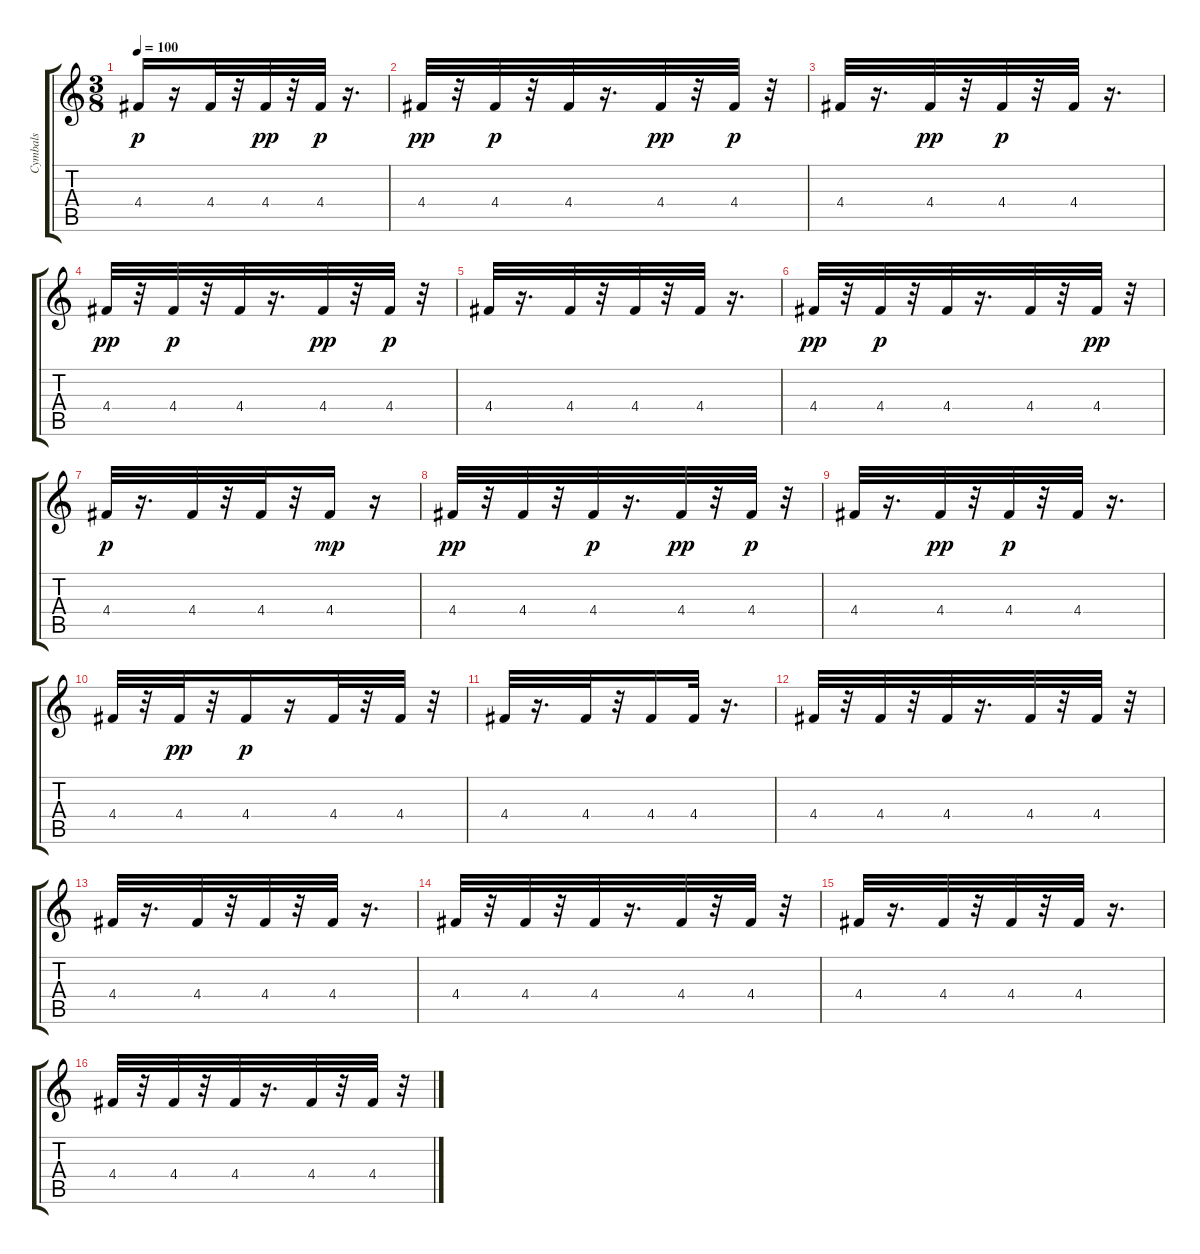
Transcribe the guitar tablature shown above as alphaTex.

\track ("Cymbals" "Cymbals") {instrument acousticguitarnylon}
\staff {score tabs}
\tuning (E4 B3 G3 D3 A2 E2) {hide}
\ts (3 8)
\tempo 100
\clef g2
\ks c
4.4.16{dy p} r.16 4.4.32 r.32 4.4.32{dy pp} r.32 4.4.32{dy p} r.16{d} |
4.4.32{dy pp} r.32 4.4.32{dy p} r.32 4.4.32 r.16{d} 4.4.32{dy pp} r.32 4.4.32{dy p} r.32 |
4.4.32 r.16{d} 4.4.32{dy pp} r.32 4.4.32{dy p} r.32 4.4.32 r.16{d} |
4.4.32{dy pp} r.32 4.4.32{dy p} r.32 4.4.32 r.16{d} 4.4.32{dy pp} r.32 4.4.32{dy p} r.32 |
4.4.32 r.16{d} 4.4.32 r.32 4.4.32 r.32 4.4.32 r.16{d} |
4.4.32{dy pp} r.32 4.4.32{dy p} r.32 4.4.32 r.16{d} 4.4.32 r.32 4.4.32{dy pp} r.32 |
4.4.32{dy p} r.16{d} 4.4.32 r.32 4.4.32 r.32 4.4.16{dy mp} r.16 |
4.4.32{dy pp} r.32 4.4.32 r.32 4.4.32{dy p} r.16{d} 4.4.32{dy pp} r.32 4.4.32{dy p} r.32 |
4.4.32 r.16{d} 4.4.32{dy pp} r.32 4.4.32{dy p} r.32 4.4.32 r.16{d} |
4.4.32 r.32 4.4.32{dy pp} r.32 4.4.16{dy p} r.16 4.4.32 r.32 4.4.32 r.32 |
4.4.32 r.16{d} 4.4.32 r.32 4.4.16 4.4.32 r.16{d} |
4.4.32 r.32 4.4.32 r.32 4.4.32 r.16{d} 4.4.32 r.32 4.4.32 r.32 |
4.4.32 r.16{d} 4.4.32 r.32 4.4.32 r.32 4.4.32 r.16{d} |
4.4.32 r.32 4.4.32 r.32 4.4.32 r.16{d} 4.4.32 r.32 4.4.32 r.32 |
4.4.32 r.16{d} 4.4.32 r.32 4.4.32 r.32 4.4.32 r.16{d} |
4.4.32 r.32 4.4.32 r.32 4.4.32 r.16{d} 4.4.32 r.32 4.4.32 r.32
